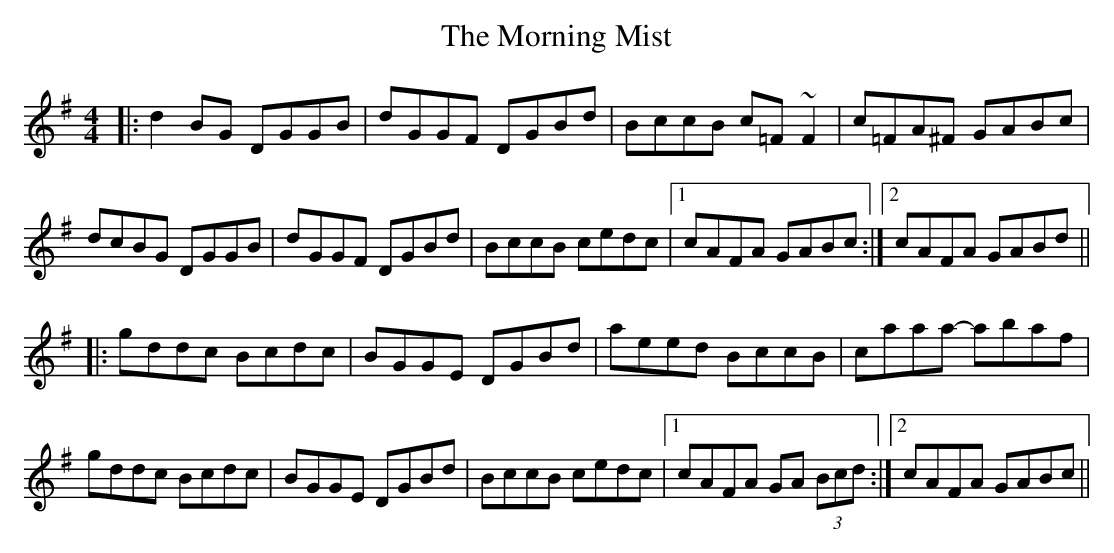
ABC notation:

X:1
T: The Morning Mist
M: 4/4
L: 1/8
K: Gmaj
|:d2BG DGGB|dGGF DGBd|BccB c=F~F2|c=FA^F GABc|
dcBG DGGB|dGGF DGBd|BccB cedc|1 cAFA GABc:|2 cAFA GABd||
|:gddc Bcdc|BGGE DGBd|aeed BccB|caaa- abaf|
gddc Bcdc|BGGE DGBd|BccB cedc|1 cAFA GA (3Bcd:|2 cAFA GABc||
